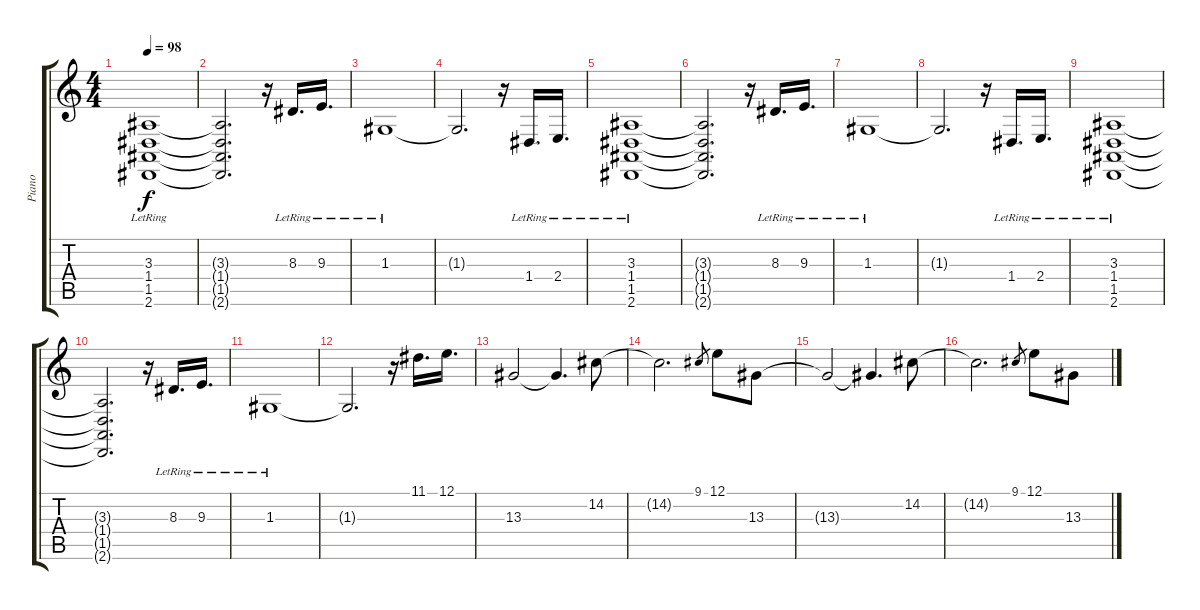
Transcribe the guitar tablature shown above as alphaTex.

\track ("Piano" "Piano") {instrument acousticgrandpiano}
\staff {score tabs}
\tuning (E4 B3 G3 D3 A2 Db2) {hide}
\ts (4 4)
\tempo 98
\clef g2
\ks c
(3.3 1.4 1.5 2.6{lr}).1{dy f} |
(3.3{t} 1.4{t} 1.5{t} 2.6{t}).2{d} r.16 8.3{lr}.16{d} 9.3{lr}.16{d} |
1.3{lr}.1 |
1.3{t}.2{d} r.16 1.4{lr}.16{d} 2.4{lr}.16{d} |
(3.3 1.4 1.5 2.6{lr}).1 |
(3.3{t} 1.4{t} 1.5{t} 2.6{t}).2{d} r.16 8.3{lr}.16{d} 9.3{lr}.16{d} |
1.3{lr}.1 |
1.3{t}.2{d} r.16 1.4{lr}.16{d} 2.4{lr}.16{d} |
(3.3 1.4 1.5 2.6{lr}).1 |
(3.3{t} 1.4{t} 1.5{t} 2.6{t}).2{d} r.16 8.3{lr}.16{d} 9.3{lr}.16{d} |
1.3{lr}.1 |
1.3{t}.2{d} r.16 11.1.16{d} 12.1.16{d} |
13.3.2 13.3{t}.4{d} 14.2.8 |
14.2{t}.2{d} 9.1.8{gr} 12.1.8 13.3.8 |
13.3{t}.2 13.3{t}.4{d} 14.2.8 |
14.2{t}.2{d} 9.1.8{gr} 12.1.8 13.3.8
